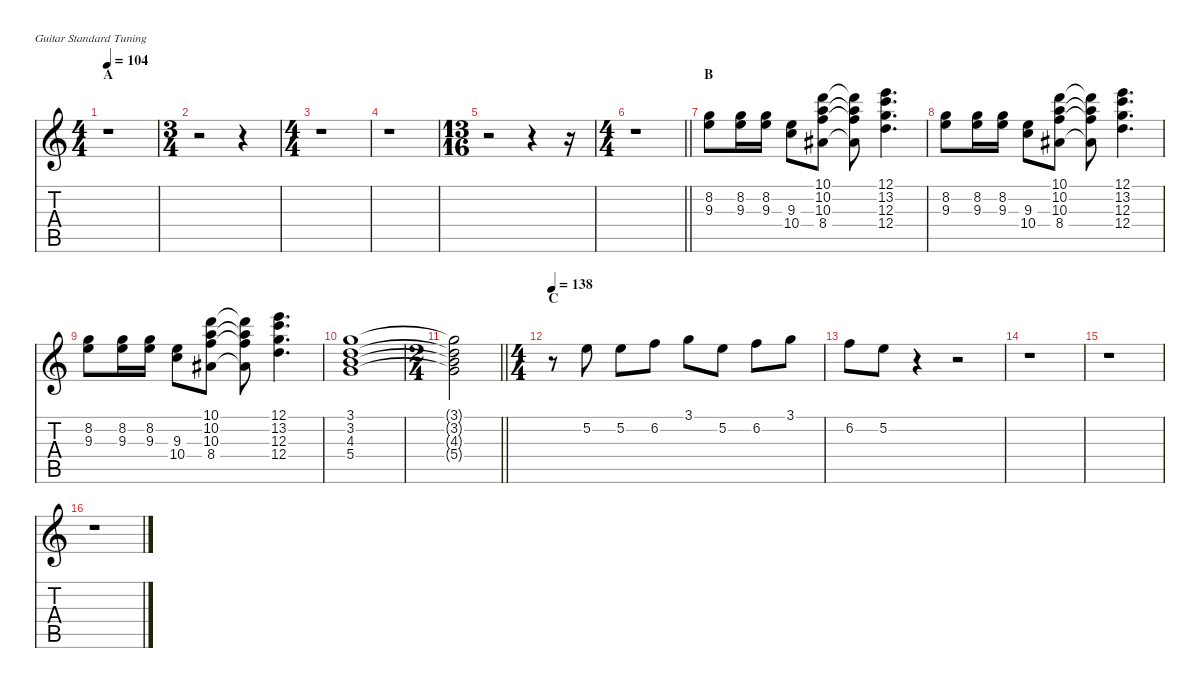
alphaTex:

\defaultSystemsLayout 4
\hideDynamics
\bracketExtendMode nobrackets
\singleTrackTrackNamePolicy hidden
\multiTrackTrackNamePolicy hidden
\firstSystemTrackNameMode fullname
\firstSystemTrackNameOrientation horizontal
\otherSystemsTrackNameOrientation horizontal
\track ("Guitar 1" "dist.guit.") {instrument distortionguitar}
\staff {score tabs}
\tuning (E4 B3 G3 D3 A2 E2)
\ts (4 4)
\section ("" "A")
\tempo 104
\clef g2
\ks c
r.1{dy fff instrument distortionguitar beam Down} |
\ts (3 4)
r.2{beam Down} r.4{beam Down} |
\ts (4 4)
r.1{beam Down} |
r.1{beam Down} |
\ts (13 16)
r.2{beam Down} r.4{beam Down} r.16{beam Down} |
\ts (4 4)
\barLineRight lightlight
r.1{beam Down} |
\section ("" "B")
(8.2 9.3).8{beam Down} (8.2 9.3).16{beam Down} (8.2 9.3).16{beam Down} (9.3 10.4).8{beam Down} (10.1 10.2 10.3 8.4{acc #}).8{beam Down} (10.1{t} 10.2{t} 10.3{t} 8.4{t acc #}).8{dy f beam Down} (12.1 13.2 12.3 12.4).4{d dy fff beam Down} |
(8.2 9.3).8{beam Down} (8.2 9.3).16{beam Down} (8.2 9.3).16{beam Down} (9.3 10.4).8{beam Down} (10.1 10.2 10.3 8.4{acc #}).8{beam Down} (10.1{t} 10.2{t} 10.3{t} 8.4{t acc #}).8{dy f beam Down} (12.1 13.2 12.3 12.4).4{d dy fff beam Down} |
(8.2 9.3).8{beam Down} (8.2 9.3).16{beam Down} (8.2 9.3).16{beam Down} (9.3 10.4).8{beam Down} (10.1 10.2 10.3 8.4{acc #}).8{beam Down} (10.1{t} 10.2{t} 10.3{t} 8.4{t acc #}).8{dy f beam Down} (12.1 13.2 12.3 12.4).4{d dy fff beam Down} |
(3.1 3.2 4.3 5.4).1{beam Down} |
\ts (2 4)
\barLineRight lightlight
(3.1{t} 3.2{t} 4.3{t} 5.4{t}).2{dy f beam Down} |
\ts (4 4)
\section ("" "C")
\tempo 138
r.8{beam Down} 5.2.8{dy fff beam Down} 5.2.8{beam Down} 6.2.8{beam Down} 3.1.8{beam Down} 5.2.8{beam Down} 6.2.8{beam Down} 3.1.8{beam Down} |
6.2.8{beam Down} 5.2.8{beam Down} r.4{beam Down} r.2{beam Down} |
r.1{beam Down} |
r.1{beam Down} |
r.1{beam Down}
